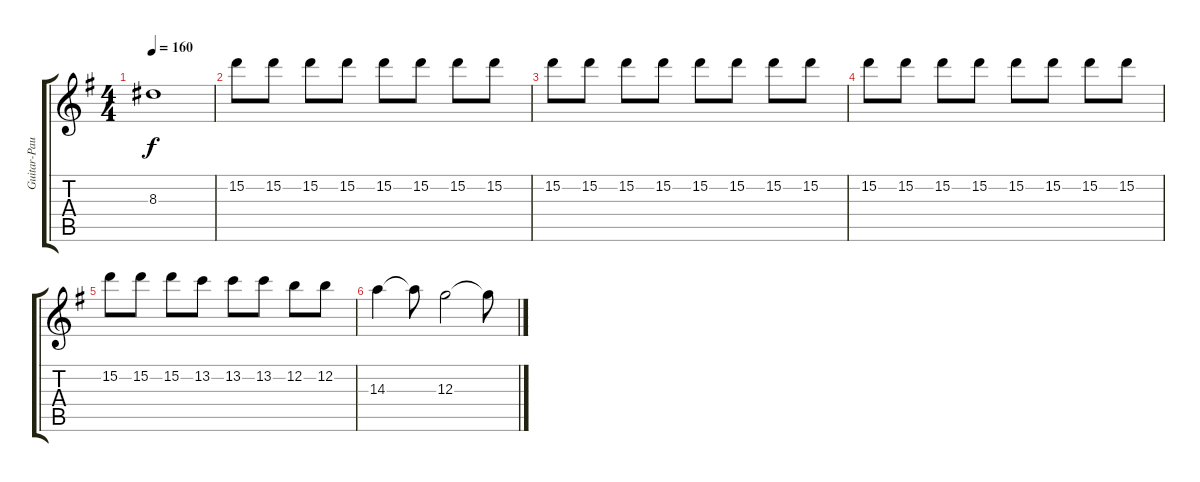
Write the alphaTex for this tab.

\track ("Guitar-Pauli" "Guitar-Pau") {instrument electricguitarmuted}
\staff {score tabs}
\tuning (E4 B3 G3 D3 A2 E2) {hide}
\ts (4 4)
\tempo 160
\clef g2
\ks g
8.3.1{dy f} |
15.2.8 15.2.8 15.2.8 15.2.8 15.2.8 15.2.8 15.2.8 15.2.8 |
15.2.8 15.2.8 15.2.8 15.2.8 15.2.8 15.2.8 15.2.8 15.2.8 |
15.2.8 15.2.8 15.2.8 15.2.8 15.2.8 15.2.8 15.2.8 15.2.8 |
15.2.8 15.2.8 15.2.8 13.2.8 13.2.8 13.2.8 12.2.8 12.2.8 |
14.3.4 14.3{t}.8 12.3.2 12.3{t}.8
